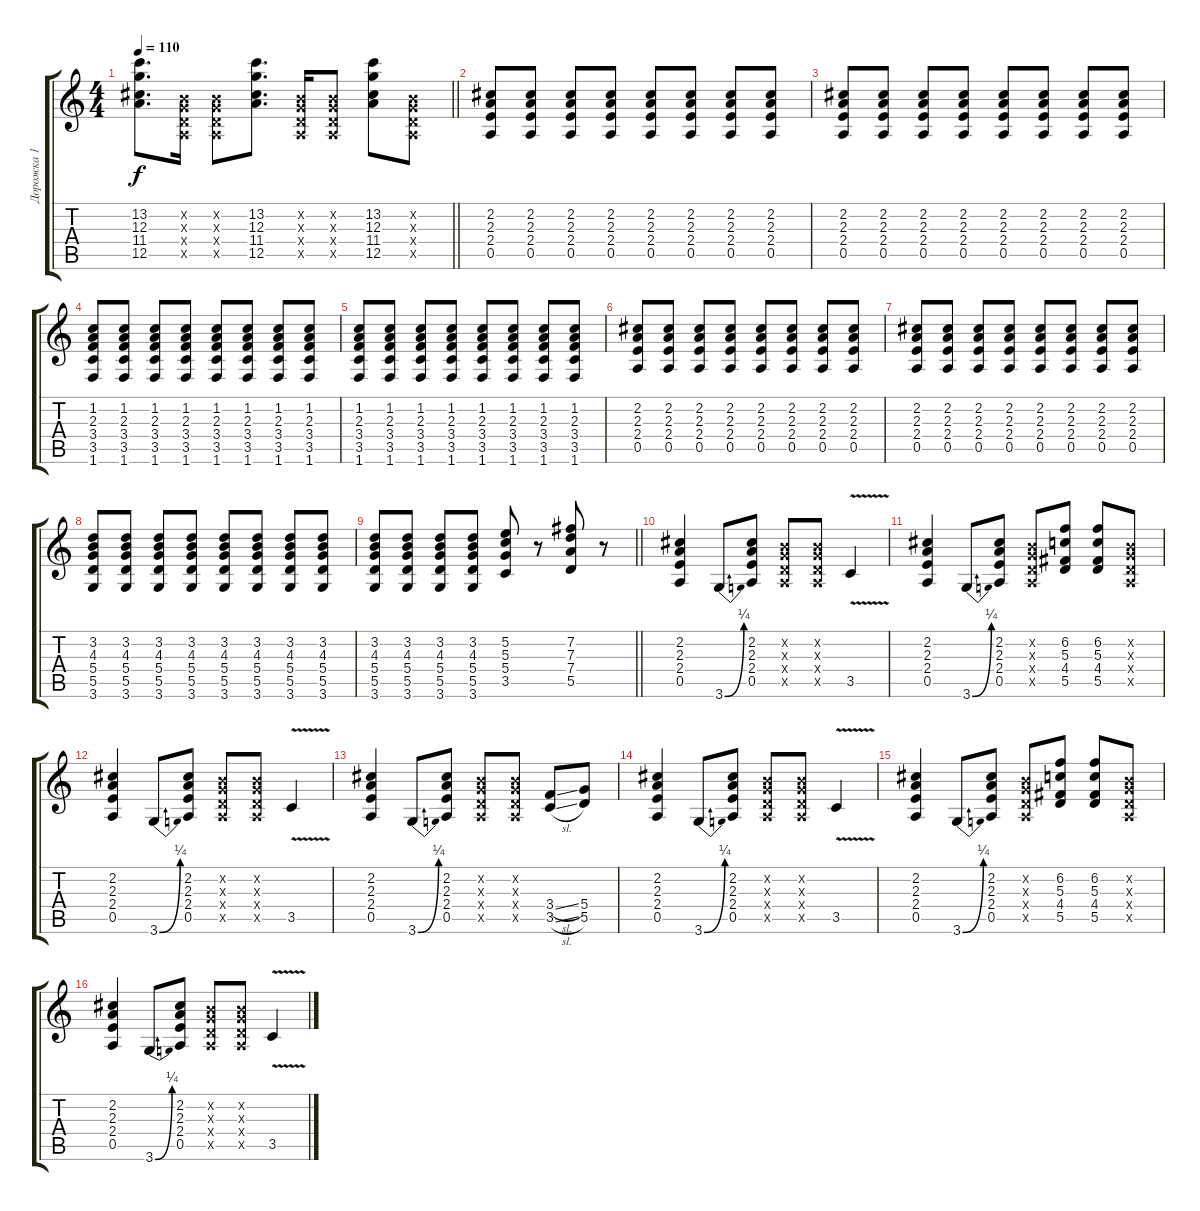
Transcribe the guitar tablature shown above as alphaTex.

\track ("Дорожка 1" "Дорожка 1") {instrument electricguitarjazz}
\staff {score tabs}
\tuning (E4 B3 G3 D3 A2 E2) {hide}
\ts (4 4)
\tempo 110
\clef g2
\barLineRight lightlight
\ks c
(13.2 12.3 11.4 12.5).8{d dy f} (0.2{x} 0.3{x} 0.4{x} 0.5{x}).16 (0.2{x} 0.3{x} 0.4{x} 0.5{x}).8 (13.2 12.3 11.4 12.5).8{d} (0.2{x} 0.3{x} 0.4{x} 0.5{x}).16 (0.2{x} 0.3{x} 0.4{x} 0.5{x}).8 (13.2 12.3 11.4 12.5).8 (0.2{x} 0.3{x} 0.4{x} 0.5{x}).8 |
(2.2 2.3 2.4 0.5).8 (2.2 2.3 2.4 0.5).8 (2.2 2.3 2.4 0.5).8 (2.2 2.3 2.4 0.5).8 (2.2 2.3 2.4 0.5).8 (2.2 2.3 2.4 0.5).8 (2.2 2.3 2.4 0.5).8 (2.2 2.3 2.4 0.5).8 |
(2.2 2.3 2.4 0.5).8 (2.2 2.3 2.4 0.5).8 (2.2 2.3 2.4 0.5).8 (2.2 2.3 2.4 0.5).8 (2.2 2.3 2.4 0.5).8 (2.2 2.3 2.4 0.5).8 (2.2 2.3 2.4 0.5).8 (2.2 2.3 2.4 0.5).8 |
(1.2 2.3 3.4 3.5 1.6).8 (1.2 2.3 3.4 3.5 1.6).8 (1.2 2.3 3.4 3.5 1.6).8 (1.2 2.3 3.4 3.5 1.6).8 (1.2 2.3 3.4 3.5 1.6).8 (1.2 2.3 3.4 3.5 1.6).8 (1.2 2.3 3.4 3.5 1.6).8 (1.2 2.3 3.4 3.5 1.6).8 |
(1.2 2.3 3.4 3.5 1.6).8 (1.2 2.3 3.4 3.5 1.6).8 (1.2 2.3 3.4 3.5 1.6).8 (1.2 2.3 3.4 3.5 1.6).8 (1.2 2.3 3.4 3.5 1.6).8 (1.2 2.3 3.4 3.5 1.6).8 (1.2 2.3 3.4 3.5 1.6).8 (1.2 2.3 3.4 3.5 1.6).8 |
(2.2 2.3 2.4 0.5).8 (2.2 2.3 2.4 0.5).8 (2.2 2.3 2.4 0.5).8 (2.2 2.3 2.4 0.5).8 (2.2 2.3 2.4 0.5).8 (2.2 2.3 2.4 0.5).8 (2.2 2.3 2.4 0.5).8 (2.2 2.3 2.4 0.5).8 |
(2.2 2.3 2.4 0.5).8 (2.2 2.3 2.4 0.5).8 (2.2 2.3 2.4 0.5).8 (2.2 2.3 2.4 0.5).8 (2.2 2.3 2.4 0.5).8 (2.2 2.3 2.4 0.5).8 (2.2 2.3 2.4 0.5).8 (2.2 2.3 2.4 0.5).8 |
(3.2 4.3 5.4 5.5 3.6).8 (3.2 4.3 5.4 5.5 3.6).8 (3.2 4.3 5.4 5.5 3.6).8 (3.2 4.3 5.4 5.5 3.6).8 (3.2 4.3 5.4 5.5 3.6).8 (3.2 4.3 5.4 5.5 3.6).8 (3.2 4.3 5.4 5.5 3.6).8 (3.2 4.3 5.4 5.5 3.6).8 |
\barLineRight lightlight
(3.2 4.3 5.4 5.5 3.6).8 (3.2 4.3 5.4 5.5 3.6).8 (3.2 4.3 5.4 5.5 3.6).8 (3.2 4.3 5.4 5.5 3.6).8 (5.2 5.3 5.4 3.5).8 r.8 (7.2 7.3 7.4 5.5).8 r.8 |
(2.2 2.3 2.4 0.5).4 3.6{be (bend 0 0 60 1)}.8 (2.2 2.3 2.4 0.5).8 (0.2{x} 0.3{x} 0.4{x} 0.5{x}).8 (0.2{x} 0.3{x} 0.4{x} 0.5{x}).8 3.5{v}.4 |
(2.2 2.3 2.4 0.5).4 3.6{be (bend 0 0 60 1)}.8 (2.2 2.3 2.4 0.5).8 (0.2{x} 0.3{x} 0.4{x} 0.5{x}).8 (6.2 5.3 4.4 5.5).8 (6.2 5.3 4.4 5.5).8 (0.2{x} 0.3{x} 0.4{x} 0.5{x}).8 |
(2.2 2.3 2.4 0.5).4 3.6{be (bend 0 0 60 1)}.8 (2.2 2.3 2.4 0.5).8 (0.2{x} 0.3{x} 0.4{x} 0.5{x}).8 (0.2{x} 0.3{x} 0.4{x} 0.5{x}).8 3.5{v}.4 |
(2.2 2.3 2.4 0.5).4 3.6{be (bend 0 0 60 1)}.8 (2.2 2.3 2.4 0.5).8 (0.2{x} 0.3{x} 0.4{x} 0.5{x}).8 (0.2{x} 0.3{x} 0.4{x} 0.5{x}).8 (3.4{sl} 3.5{sl}).8 (5.4 5.5).8 |
(2.2 2.3 2.4 0.5).4 3.6{be (bend 0 0 60 1)}.8 (2.2 2.3 2.4 0.5).8 (0.2{x} 0.3{x} 0.4{x} 0.5{x}).8 (0.2{x} 0.3{x} 0.4{x} 0.5{x}).8 3.5{v}.4 |
(2.2 2.3 2.4 0.5).4 3.6{be (bend 0 0 60 1)}.8 (2.2 2.3 2.4 0.5).8 (0.2{x} 0.3{x} 0.4{x} 0.5{x}).8 (6.2 5.3 4.4 5.5).8 (6.2 5.3 4.4 5.5).8 (0.2{x} 0.3{x} 0.4{x} 0.5{x}).8 |
(2.2 2.3 2.4 0.5).4 3.6{be (bend 0 0 60 1)}.8 (2.2 2.3 2.4 0.5).8 (0.2{x} 0.3{x} 0.4{x} 0.5{x}).8 (0.2{x} 0.3{x} 0.4{x} 0.5{x}).8 3.5{v}.4
